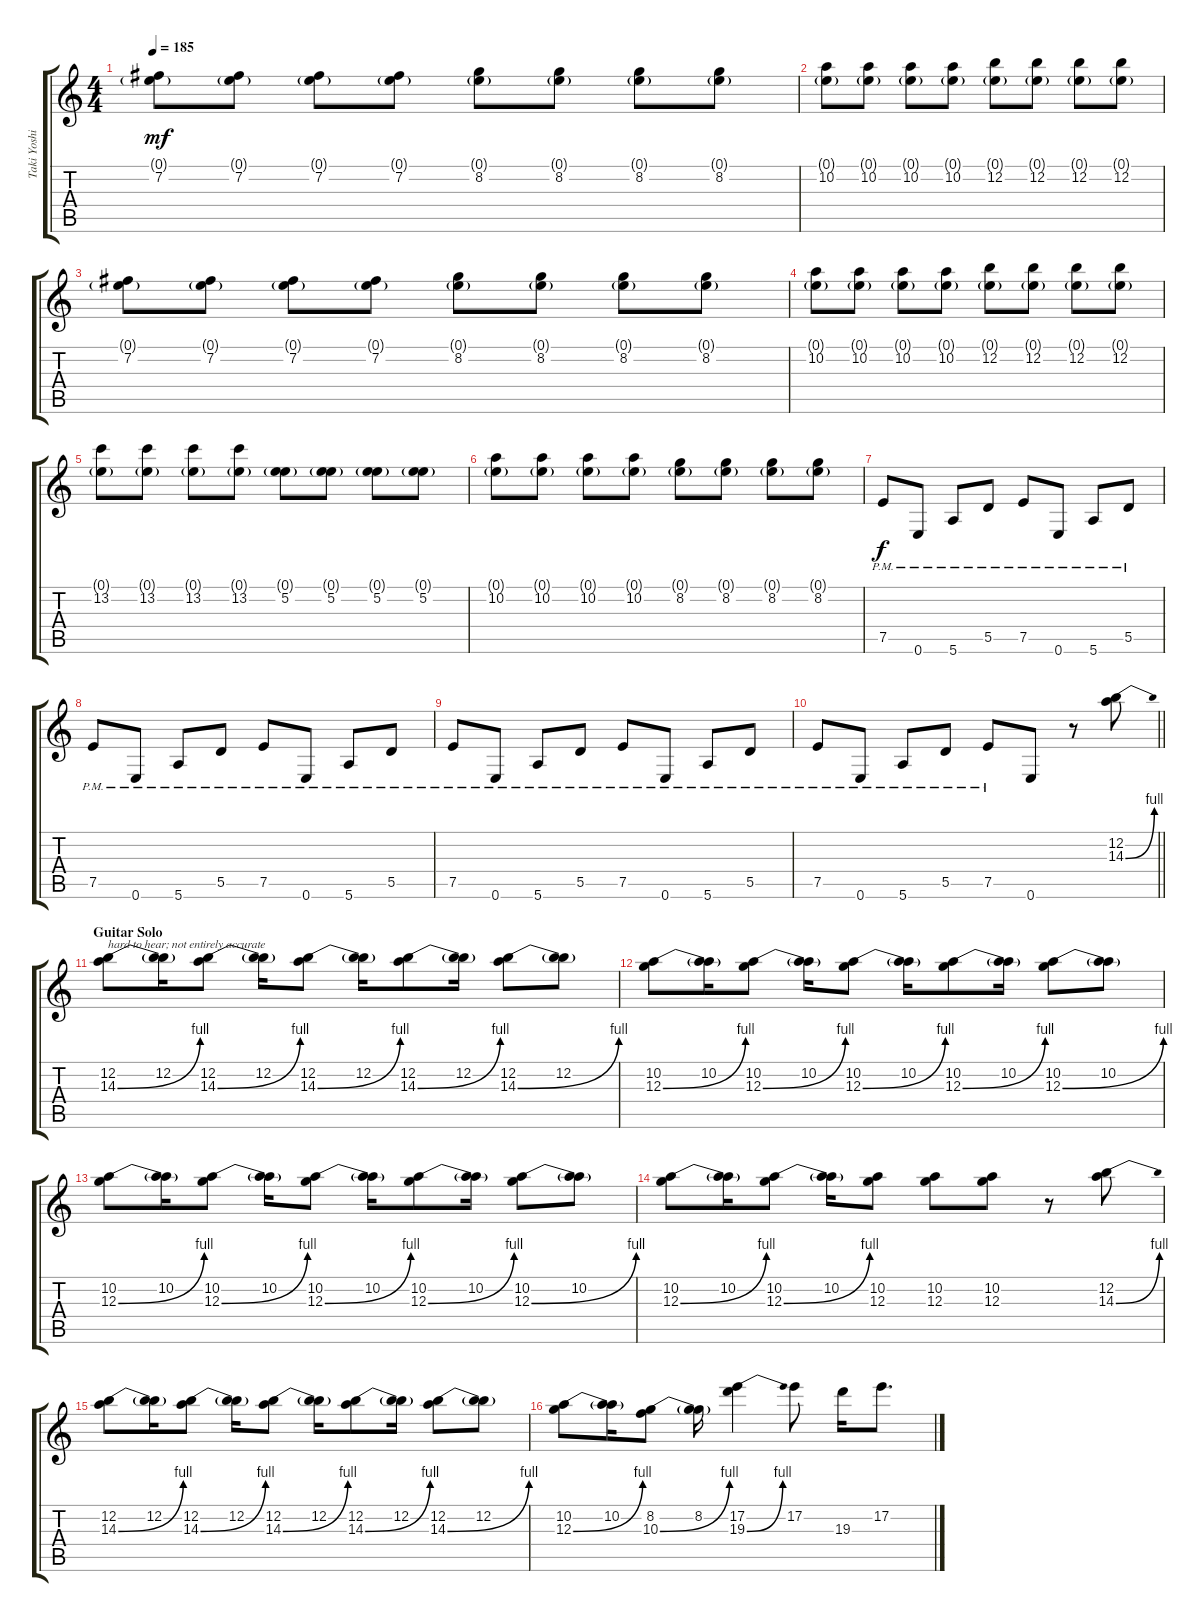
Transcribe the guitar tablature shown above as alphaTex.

\track ("Taki Yoshimitsu" "Taki Yoshi") {instrument distortionguitar}
\staff {score tabs}
\tuning (E4 B3 G3 D3 A2 E2) {hide}
\ts (4 4)
\tempo 185
\clef g2
\ks c
(0.1{g} 7.2).8{dy mf} (0.1{g} 7.2).8 (0.1{g} 7.2).8 (0.1{g} 7.2).8 (0.1{g} 8.2).8 (0.1{g} 8.2).8 (0.1{g} 8.2).8 (0.1{g} 8.2).8 |
(0.1{g} 10.2).8 (0.1{g} 10.2).8 (0.1{g} 10.2).8 (0.1{g} 10.2).8 (0.1{g} 12.2).8 (0.1{g} 12.2).8 (0.1{g} 12.2).8 (0.1{g} 12.2).8 |
(0.1{g} 7.2).8 (0.1{g} 7.2).8 (0.1{g} 7.2).8 (0.1{g} 7.2).8 (0.1{g} 8.2).8 (0.1{g} 8.2).8 (0.1{g} 8.2).8 (0.1{g} 8.2).8 |
(0.1{g} 10.2).8 (0.1{g} 10.2).8 (0.1{g} 10.2).8 (0.1{g} 10.2).8 (0.1{g} 12.2).8 (0.1{g} 12.2).8 (0.1{g} 12.2).8 (0.1{g} 12.2).8 |
(0.1{g} 13.2).8 (0.1{g} 13.2).8 (0.1{g} 13.2).8 (0.1{g} 13.2).8 (0.1{g} 5.2).8 (0.1{g} 5.2).8 (0.1{g} 5.2).8 (0.1{g} 5.2).8 |
(0.1{g} 10.2).8 (0.1{g} 10.2).8 (0.1{g} 10.2).8 (0.1{g} 10.2).8 (0.1{g} 8.2).8 (0.1{g} 8.2).8 (0.1{g} 8.2).8 (0.1{g} 8.2).8 |
7.5{pm}.8{dy f} 0.6{pm}.8 5.6{pm}.8 5.5{pm}.8 7.5{pm}.8 0.6{pm}.8 5.6{pm}.8 5.5{pm}.8 |
7.5{pm}.8 0.6{pm}.8 5.6{pm}.8 5.5{pm}.8 7.5{pm}.8 0.6{pm}.8 5.6{pm}.8 5.5{pm}.8 |
7.5{pm}.8 0.6{pm}.8 5.6{pm}.8 5.5{pm}.8 7.5{pm}.8 0.6{pm}.8 5.6{pm}.8 5.5{pm}.8 |
\barLineRight lightlight
7.5{pm}.8 0.6{pm}.8 5.6{pm}.8 5.5{pm}.8 7.5{pm}.8 0.6.8 r.8{balance 8} (12.2 14.3{be (bend 0 0 60 4)}).8 |
\section ("" "Guitar Solo")
(12.2 14.3{be (bend 0 0 60 4)}).8{txt "hard to hear; not entirely accurate"} (12.2 14.3{t}).16 (12.2 14.3{be (bend 0 0 60 4)}).8 (12.2 14.3{t}).16 (12.2 14.3{be (bend 0 0 60 4)}).8 (12.2 14.3{t}).16 (12.2 14.3{be (bend 0 0 60 4)}).8 (12.2 14.3{t}).16 (12.2 14.3{be (bend 0 0 60 4)}).8 (12.2 14.3{t}).8 |
(10.2 12.3{be (bend 0 0 60 4)}).8 (10.2 12.3{t}).16 (10.2 12.3{be (bend 0 0 60 4)}).8 (10.2 12.3{t}).16 (10.2 12.3{be (bend 0 0 60 4)}).8 (10.2 12.3{t}).16 (10.2 12.3{be (bend 0 0 60 4)}).8 (10.2 12.3{t}).16 (10.2 12.3{be (bend 0 0 60 4)}).8 (10.2 12.3{t}).8 |
(10.2 12.3{be (bend 0 0 60 4)}).8 (10.2 12.3{t}).16 (10.2 12.3{be (bend 0 0 60 4)}).8 (10.2 12.3{t}).16 (10.2 12.3{be (bend 0 0 60 4)}).8 (10.2 12.3{t}).16 (10.2 12.3{be (bend 0 0 60 4)}).8 (10.2 12.3{t}).16 (10.2 12.3{be (bend 0 0 60 4)}).8 (10.2 12.3{t}).8 |
(10.2 12.3{be (bend 0 0 60 4)}).8 (10.2 12.3{t}).16 (10.2 12.3{be (bend 0 0 60 4)}).8 (10.2 12.3{t}).16 (10.2 12.3).8 (10.2 12.3).8 (10.2 12.3).8 r.8 (12.2 14.3{be (bend 0 0 60 4)}).8 |
(12.2 14.3{be (bend 0 0 60 4)}).8 (12.2 14.3{t}).16 (12.2 14.3{be (bend 0 0 60 4)}).8 (12.2 14.3{t}).16 (12.2 14.3{be (bend 0 0 60 4)}).8 (12.2 14.3{t}).16 (12.2 14.3{be (bend 0 0 60 4)}).8 (12.2 14.3{t}).16 (12.2 14.3{be (bend 0 0 60 4)}).8 (12.2 14.3{t}).8 |
(10.2 12.3{be (bend 0 0 60 4)}).8 (10.2 12.3{t}).16 (8.2 10.3{be (bend 0 0 60 4)}).8 (8.2 10.3{t}).16 (17.2 19.3{be (bend 0 0 60 4)}).4 17.2.8 19.3.16 17.2.8{d}
